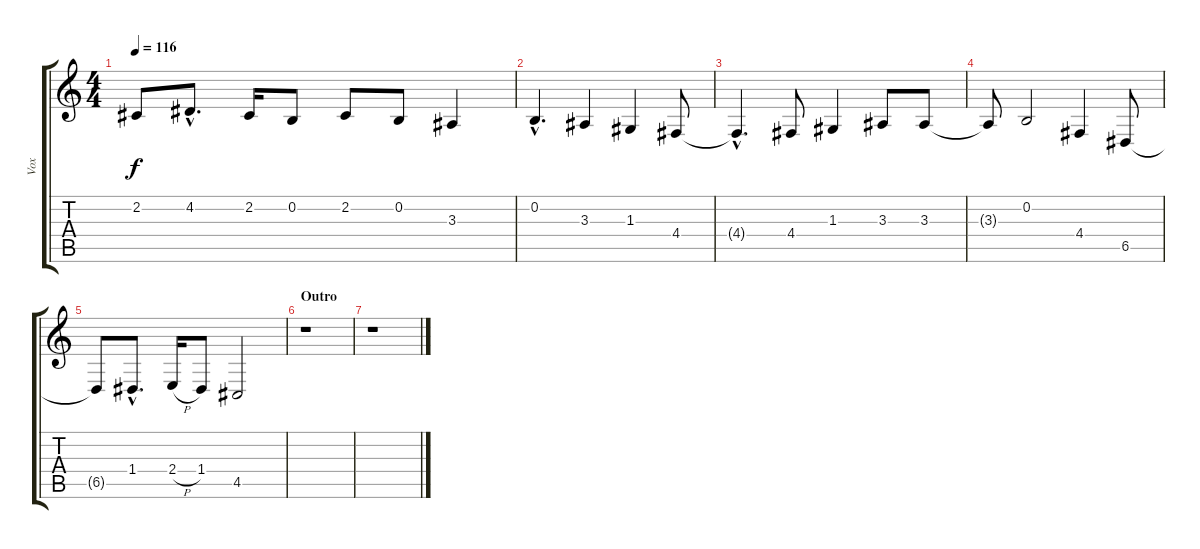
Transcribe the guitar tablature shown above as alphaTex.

\track ("Vox" "Vox") {instrument clarinet}
\staff {score tabs}
\tuning (E4 B3 G3 D3 A2 E2) {hide}
\ts (4 4)
\tempo 116
\clef g2
\ks c
2.2{t}.8{dy f} 4.2{hac}.8{d} 2.2.16 0.2.8 2.2.8 0.2.8 3.3.4 |
0.2{hac}.4{d} 3.3.4 1.3.4 4.4.8 |
4.4{hac t}.4{d} 4.4.8 1.3.4 3.3.8 3.3.8 |
3.3{t}.8 0.2.2 4.4.4 6.5.8 |
6.5{t}.8 1.4{hac}.8{d} 2.4{h}.16 1.4.8 4.5.2 |
\section ("" "Outro")
r.1 |
r.1
